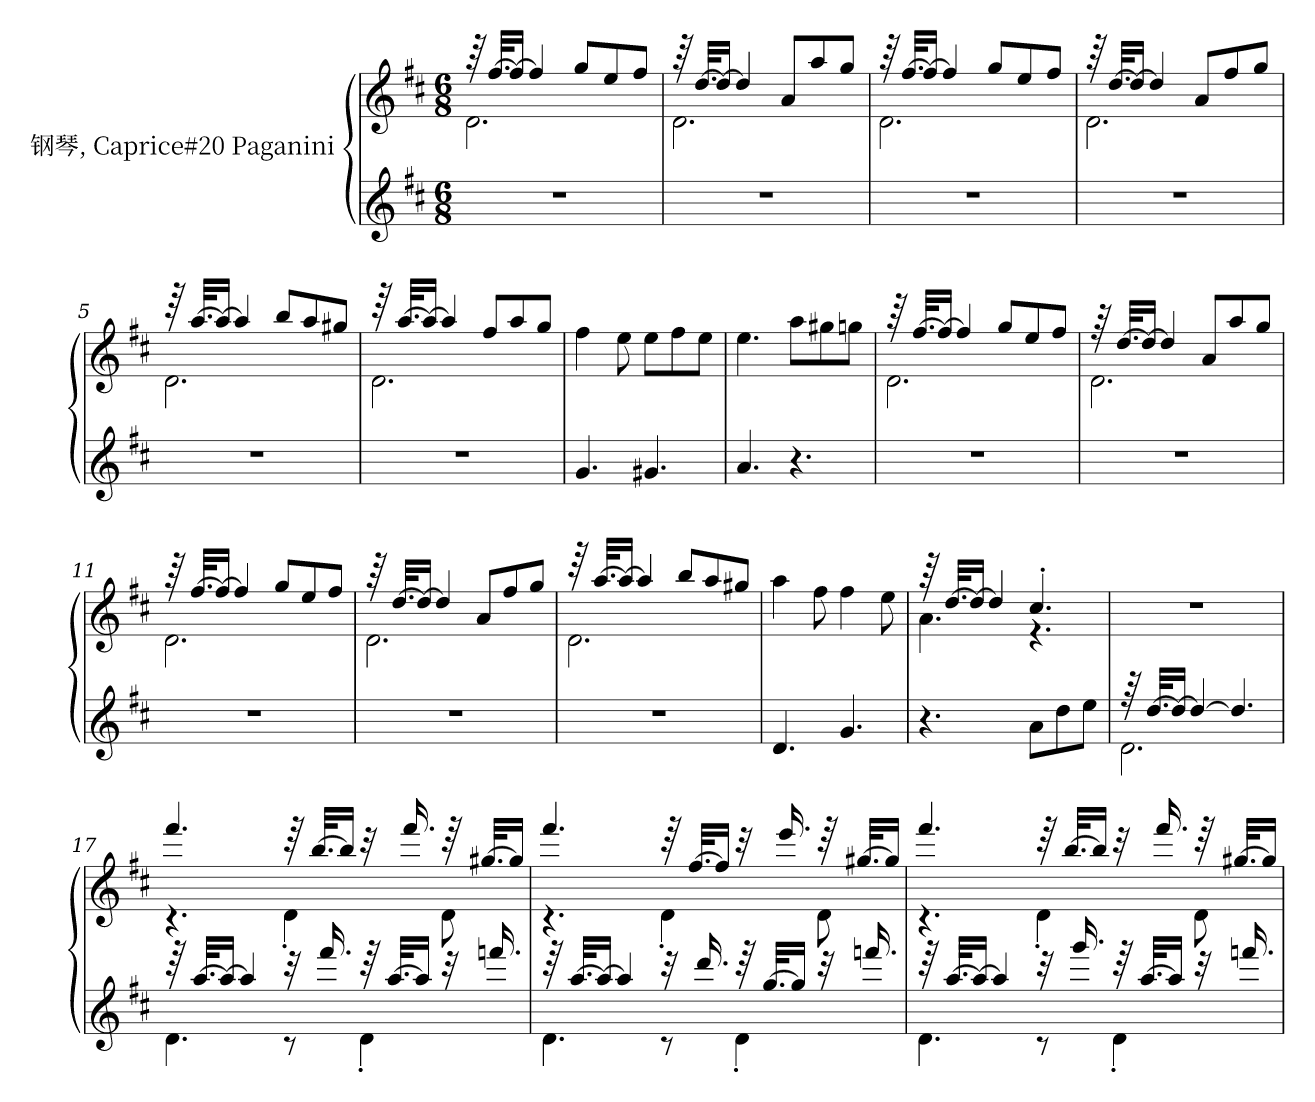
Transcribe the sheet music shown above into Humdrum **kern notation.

**kern	**kern
*part1	*part1
*staff2	*staff1
*I"钢琴, Caprice#20 Paganini	*
*clefG2	*clefG2
*k[f#c#]	*k[f#c#]
*M6/8	*M6/8
*MM137	*MM137
=1	=1
*	*^
2.r	64r	2.d\
.	[32.ff#/KLL	.
.	16ff#/JJ_	.
.	4ff#/]	.
.	8gg/L	.
.	8ee/	.
.	8ff#/J	.
=2	=2	=2
2.r	64r	2.d\
.	[32.dd/KLL	.
.	16dd/JJ_	.
.	4dd/]	.
.	8a/L	.
.	8aa/	.
.	8gg/J	.
=3	=3	=3
2.r	64r	2.d\
.	[32.ff#/KLL	.
.	16ff#/JJ_	.
.	4ff#/]	.
.	8gg/L	.
.	8ee/	.
.	8ff#/J	.
=4	=4	=4
2.r	64r	2.d\
.	[32.dd/KLL	.
.	16dd/JJ_	.
.	4dd/]	.
.	8a/L	.
.	8ff#/	.
.	8gg/J	.
!!LO:LB:g=z	!!
=5	=5	=5
2.r	64r	2.d\
.	[32.aa/KLL	.
.	16aa/JJ_	.
.	4aa/]	.
.	8bb/L	.
.	8aa/	.
.	8gg#X/J	.
=6	=6	=6
2.r	64r	2.d\
.	[32.aa/KLL	.
.	16aa/JJ_	.
.	4aa/]	.
.	8ff#/L	.
.	8aa/	.
.	8gg/J	.
*	*v	*v
=7	=7
4.g/	4ff#\
.	8ee\
4.g#X/	8ee\L
.	8ff#\
.	8ee\J
=8	=8
4.a/	4.ee\
4.r	8aa\L
.	8gg#X\
.	8ggn\J
=9	=9
*	*^
2.r	64r	2.d\
.	[32.ff#/KLL	.
.	16ff#/JJ_	.
.	4ff#/]	.
.	8gg/L	.
.	8ee/	.
.	8ff#/J	.
!!LO:LB:g=z	!!
=10	=10	=10
2.r	64r	2.d\
.	[32.dd/KLL	.
.	16dd/JJ_	.
.	4dd/]	.
.	8a/L	.
.	8aa/	.
.	8gg/J	.
=11	=11	=11
2.r	64r	2.d\
.	[32.ff#/KLL	.
.	16ff#/JJ_	.
.	4ff#/]	.
.	8gg/L	.
.	8ee/	.
.	8ff#/J	.
=12	=12	=12
2.r	64r	2.d\
.	[32.dd/KLL	.
.	16dd/JJ_	.
.	4dd/]	.
.	8a/L	.
.	8ff#/	.
.	8gg/J	.
=13	=13	=13
2.r	64r	2.d\
.	[32.aa/KLL	.
.	16aa/JJ_	.
.	4aa/]	.
.	8bb/L	.
.	8aa/	.
.	8gg#X/J	.
*	*v	*v
!!LO:LB:g=z
=14	=14
4.d/	4aa\
.	8ff#\
4.g/	4ff#\
.	8ee\
=15	=15
*	*^
4.r	64r	4.a\
.	[32.dd/KLL	.
.	16dd/JJ_	.
.	4dd/]	.
8a\L	4.cc#'/	4.r
8dd\	.	.
8ee\J	.	.
*	*v	*v
=16	=16
*^	*
64r	2.d\	2.r
[32.dd/KLL	.	.
16dd/JJ_	.	.
4dd/_	.	.
4.dd/]	.	.
=17	=17	=17
*	*	*^
64r	4.d\	4.fff#/	4.r
[32.aa/KLL	.	.	.
16aa/JJ_	.	.	.
4aa/]	.	.	.
32r	8r	64r	4d'\
.	.	[32.bb/KLL	.
16.fff#/	.	.	.
.	.	16bb/JJ]	.
64r	4d'\	32r	.
[32.aa/KLL	.	.	.
.	.	16.fff#/	.
16aa/JJ]	.	.	.
32r	.	64r	8d\
.	.	[32.gg#X/KLL	.
16.fffn/	.	.	.
.	.	16gg#/JJ]	.
!!LO:LB:g=z	!!
=18	=18	=18	=18
64r	4.d\	4.fff#/	4.r
[32.aa/KLL	.	.	.
16aa/JJ_	.	.	.
4aa/]	.	.	.
32r	8r	64r	4d'\
.	.	[32.ff#/KLL	.
16.ddd/	.	.	.
.	.	16ff#/JJ]	.
64r	4d'\	32r	.
[32.gg/KLL	.	.	.
.	.	16.eee/	.
16gg/JJ]	.	.	.
32r	.	64r	8d\
.	.	[32.gg#X/KLL	.
16.fffn/	.	.	.
.	.	16gg#/JJ]	.
=19	=19	=19	=19
64r	4.d\	4.fff#/	4.r
[32.aa/KLL	.	.	.
16aa/JJ_	.	.	.
4aa/]	.	.	.
32r	8r	64r	4d'\
.	.	[32.bb/KLL	.
16.ggg/	.	.	.
.	.	16bb/JJ]	.
64r	4d'\	32r	.
[32.aa/KLL	.	.	.
.	.	16.fff#/	.
16aa/JJ]	.	.	.
32r	.	64r	8d\
.	.	[32.gg#X/KLL	.
16.fffn/	.	.	.
.	.	16gg#/JJ]	.
*v	*v	*	*
*	*v	*v
=	=
*-	*-
